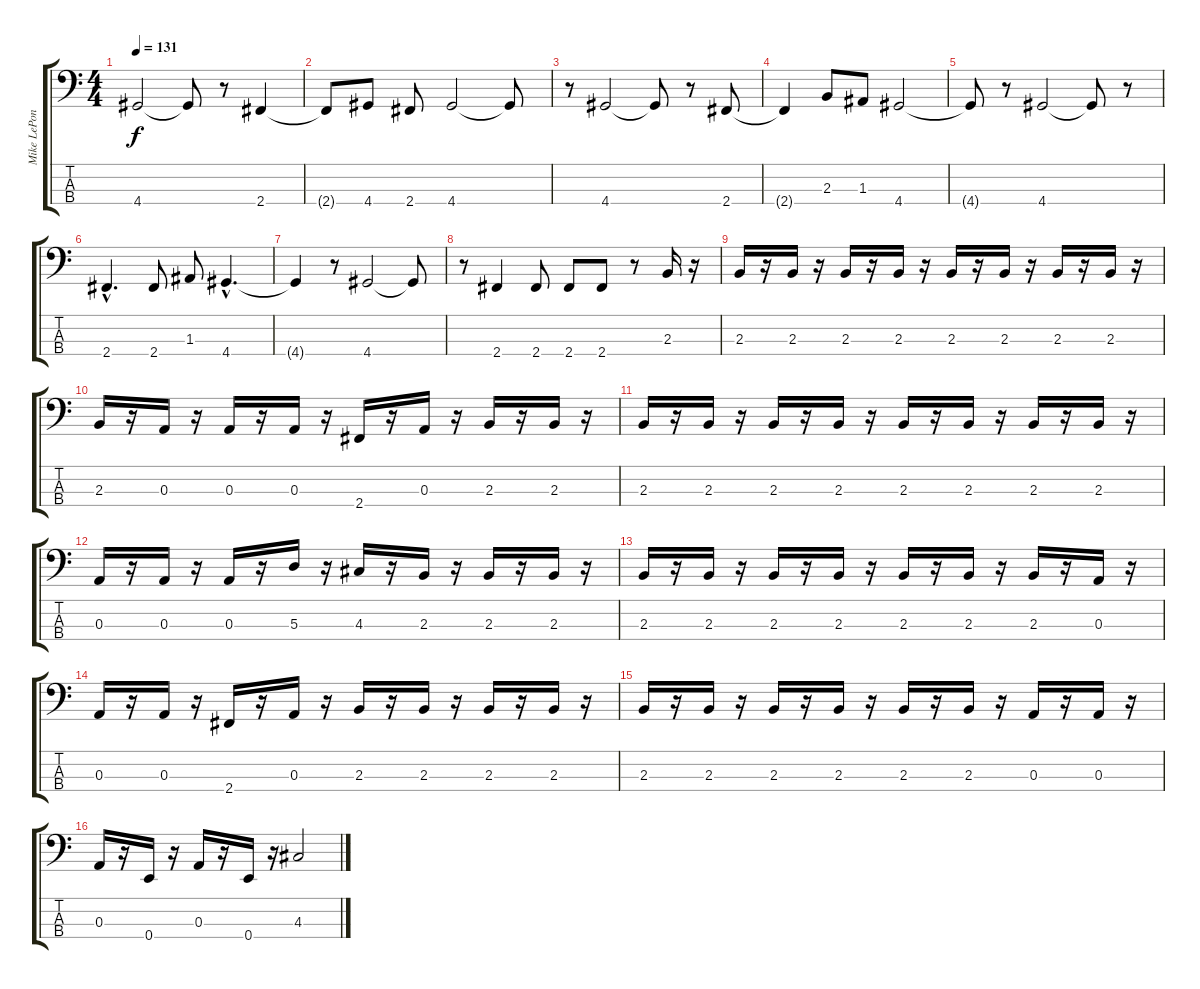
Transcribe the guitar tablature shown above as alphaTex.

\track ("Mike LePond (Bass)" "Mike LePon") {instrument electricbassfinger}
\staff {score tabs}
\tuning (G2 D2 A1 E1) {hide}
\ts (4 4)
\tempo 131
\clef f4
\ks c
4.4.2{dy f} 4.4{t}.8 r.8 2.4.4 |
2.4{t}.8 4.4.8 2.4.8 4.4.2 4.4{t}.8 |
r.8 4.4.2 4.4{t}.8 r.8 2.4.8 |
2.4{t}.4 2.3.8 1.3.8 4.4.2 |
4.4{t}.8 r.8 4.4.2 4.4{t}.8 r.8 |
2.4{hac}.4{d} 2.4.8 1.3.8 4.4{hac}.4{d} |
4.4{t}.4 r.8 4.4.2 4.4{t}.8 |
r.8 2.4.4 2.4.8 2.4.8 2.4.8 r.8 2.3.16 r.16 |
2.3.16 r.16 2.3.16 r.16 2.3.16 r.16 2.3.16 r.16 2.3.16 r.16 2.3.16 r.16 2.3.16 r.16 2.3.16 r.16 |
2.3.16 r.16 0.3.16 r.16 0.3.16 r.16 0.3.16 r.16 2.4.16 r.16 0.3.16 r.16 2.3.16 r.16 2.3.16 r.16 |
2.3.16 r.16 2.3.16 r.16 2.3.16 r.16 2.3.16 r.16 2.3.16 r.16 2.3.16 r.16 2.3.16 r.16 2.3.16 r.16 |
0.3.16 r.16 0.3.16 r.16 0.3.16 r.16 5.3.16 r.16 4.3.16 r.16 2.3.16 r.16 2.3.16 r.16 2.3.16 r.16 |
2.3.16 r.16 2.3.16 r.16 2.3.16 r.16 2.3.16 r.16 2.3.16 r.16 2.3.16 r.16 2.3.16 r.16 0.3.16 r.16 |
0.3.16 r.16 0.3.16 r.16 2.4.16 r.16 0.3.16 r.16 2.3.16 r.16 2.3.16 r.16 2.3.16 r.16 2.3.16 r.16 |
2.3.16 r.16 2.3.16 r.16 2.3.16 r.16 2.3.16 r.16 2.3.16 r.16 2.3.16 r.16 0.3.16 r.16 0.3.16 r.16 |
0.3.16 r.16 0.4.16 r.16 0.3.16 r.16 0.4.16 r.16 4.3.2
